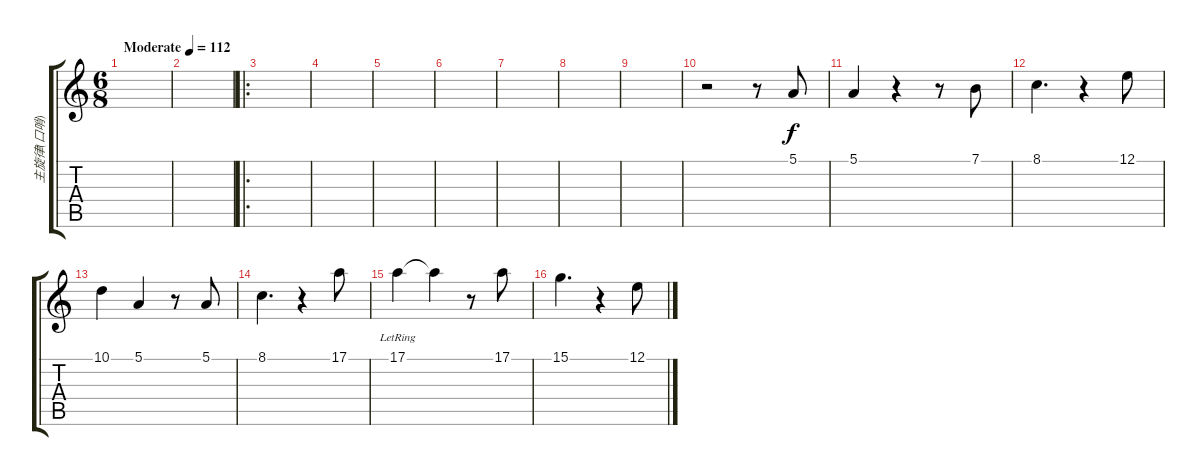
\track ("主旋律(口哨)" "主旋律(口哨)") {instrument whistle}
\staff {score tabs}
\tuning (E4 B3 G3 D3 A2 E2) {hide}
\ts (6 8)
\tempo (112 "Moderate")
\clef g2
\ks c
|
|
\ro
|
|
|
|
|
|
|
r.2 r.8 5.1.8 |
5.1.4 r.4 r.8 7.1.8 |
8.1.4{d} r.4 12.1.8 |
10.1.4 5.1.4 r.8 5.1.8 |
8.1.4{d} r.4 17.1.8 |
17.1{lr}.4 17.1{t}.4 r.8 17.1.8 |
15.1.4{d} r.4 12.1.8
